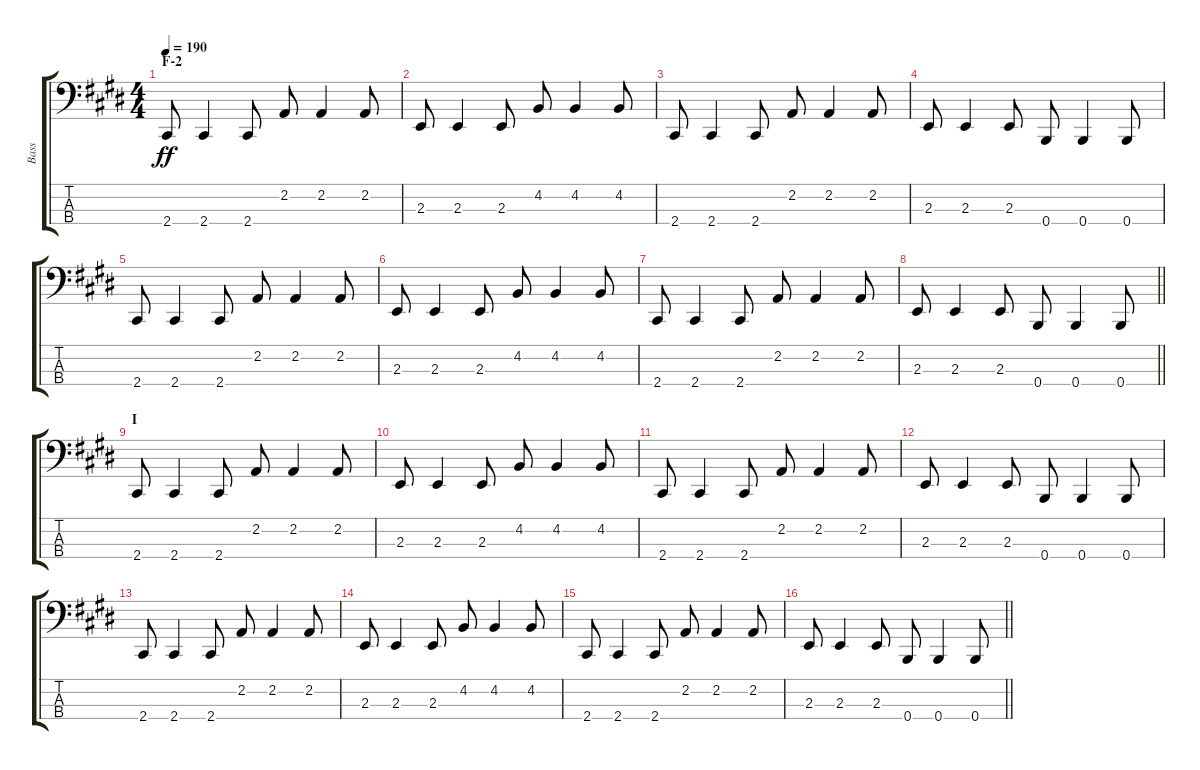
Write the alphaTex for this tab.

\track ("Bass" "Bass") {instrument electricbasspick}
\staff {score tabs}
\tuning (C2 G1 D1 B0) {hide}
\ts (4 4)
\section ("" "F-2")
\tempo 190
\clef f4
\ks e
2.4.8{dy ff} 2.4.4 2.4.8 2.2.8 2.2.4 2.2.8 |
2.3.8 2.3.4 2.3.8 4.2.8 4.2.4 4.2.8 |
2.4.8 2.4.4 2.4.8 2.2.8 2.2.4 2.2.8 |
2.3.8 2.3.4 2.3.8 0.4.8 0.4.4 0.4.8 |
2.4.8 2.4.4 2.4.8 2.2.8 2.2.4 2.2.8 |
2.3.8 2.3.4 2.3.8 4.2.8 4.2.4 4.2.8 |
2.4.8 2.4.4 2.4.8 2.2.8 2.2.4 2.2.8 |
\barLineRight lightlight
2.3.8 2.3.4 2.3.8 0.4.8 0.4.4 0.4.8 |
\section ("" "I")
2.4.8 2.4.4 2.4.8 2.2.8 2.2.4 2.2.8 |
2.3.8 2.3.4 2.3.8 4.2.8 4.2.4 4.2.8 |
2.4.8 2.4.4 2.4.8 2.2.8 2.2.4 2.2.8 |
2.3.8 2.3.4 2.3.8 0.4.8 0.4.4 0.4.8 |
2.4.8 2.4.4 2.4.8 2.2.8 2.2.4 2.2.8 |
2.3.8 2.3.4 2.3.8 4.2.8 4.2.4 4.2.8 |
2.4.8 2.4.4 2.4.8 2.2.8 2.2.4 2.2.8 |
\barLineRight lightlight
2.3.8 2.3.4 2.3.8 0.4.8 0.4.4 0.4.8
